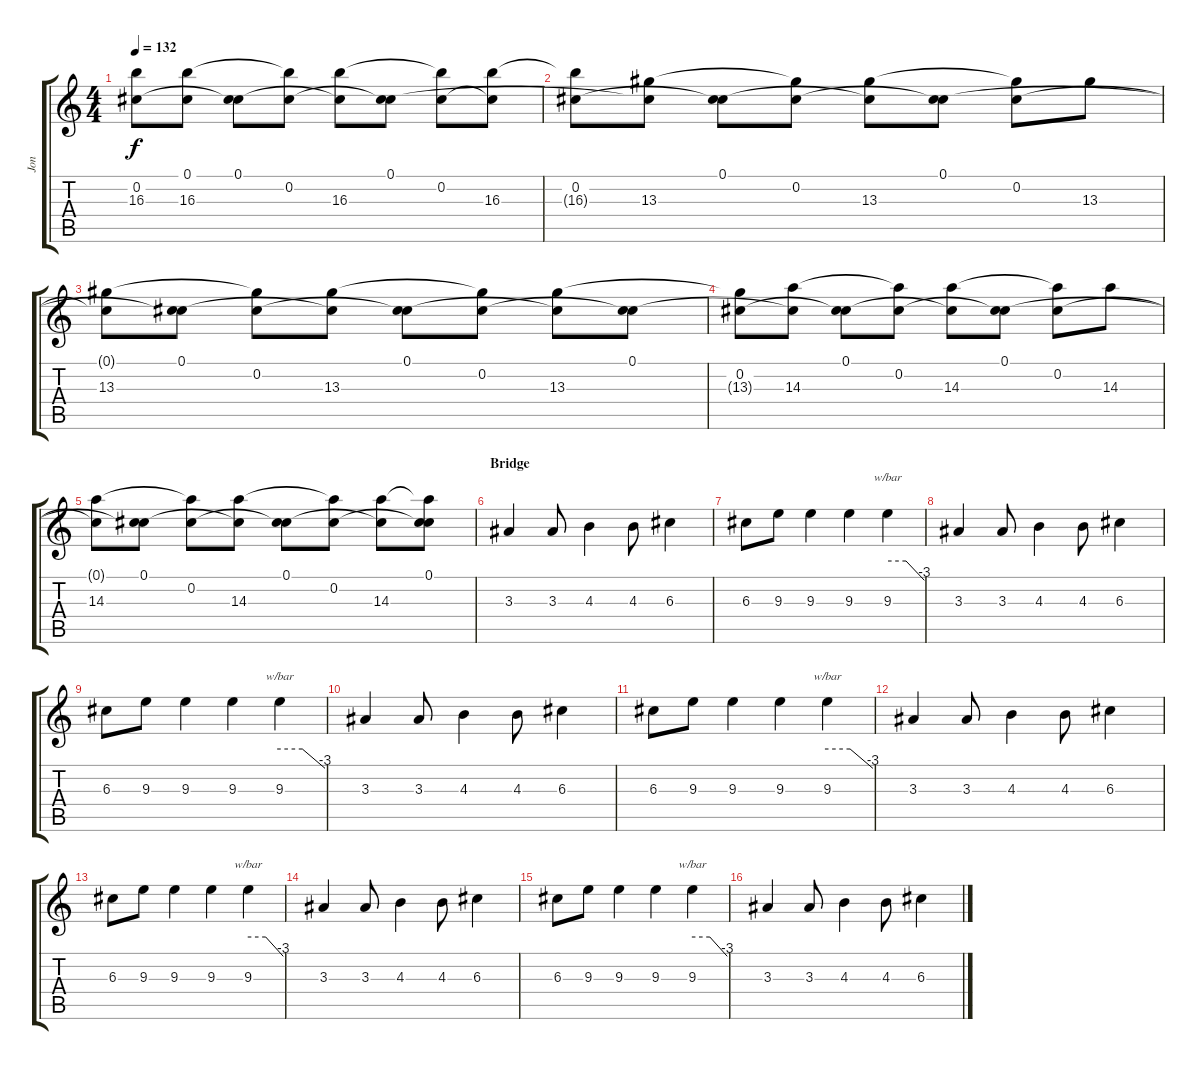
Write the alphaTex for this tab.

\track ("Jon" "Jon") {instrument overdrivenguitar}
\staff {score tabs}
\tuning (Db4 Db4 G3 D3 A2 E2) {hide}
\ts (4 4)
\tempo 132
\clef g2
\ks c
(0.2 16.3{t}).8{dy f} (0.1{t} 16.3).8 (0.1 0.2{t}).8 (0.2 16.3{t}).8 (0.1{t} 16.3).8 (0.1 0.2{t}).8 (0.2 16.3{t}).8 (0.2{t} 16.3).8 |
(0.2 16.3{t}).8 (0.1{t} 13.3).8 (0.1 0.2{t}).8 (0.2 13.3{t}).8 (0.1{t} 13.3).8 (0.1 0.2{t}).8 (0.2 13.3{t}).8 13.3.8 |
(0.1{t} 13.3).8 (0.1 0.2{t}).8 (0.2 13.3{t}).8 (0.1{t} 13.3).8 (0.1 0.2{t}).8 (0.2 13.3{t}).8 (0.1{t} 13.3).8 (0.1 0.2{t}).8 |
(0.2 13.3{t}).8 (0.1{t} 14.3).8 (0.1 0.2{t}).8 (0.2 14.3{t}).8 (0.1{t} 14.3).8 (0.1 0.2{t}).8 (0.2 14.3{t}).8 14.3.8 |
(0.1{t} 14.3).8 (0.1 0.2{t}).8 (0.2 14.3{t}).8 (0.1{t} 14.3).8 (0.1 0.2{t}).8 (0.2 14.3{t}).8 (0.1{t} 14.3).8 (0.1 0.2{t} 14.3{t}).8 |
\section ("" "Bridge")
3.3.4 3.3.8 4.3.4 4.3.8 6.3.4 |
6.3.8 9.3.8 9.3.4 9.3.4 9.3.4{tbe (custom default 0 0 30 0 60 -12)} |
3.3.4 3.3.8 4.3.4 4.3.8 6.3.4 |
6.3.8 9.3.8 9.3.4 9.3.4 9.3.4{tbe (custom default 0 0 30 0 60 -12)} |
3.3.4 3.3.8 4.3.4 4.3.8 6.3.4 |
6.3.8 9.3.8 9.3.4 9.3.4 9.3.4{tbe (custom default 0 0 30 0 60 -12)} |
3.3.4 3.3.8 4.3.4 4.3.8 6.3.4 |
6.3.8 9.3.8 9.3.4 9.3.4 9.3.4{tbe (custom default 0 0 30 0 60 -12)} |
3.3.4 3.3.8 4.3.4 4.3.8 6.3.4 |
6.3.8 9.3.8 9.3.4 9.3.4 9.3.4{tbe (custom default 0 0 30 0 60 -12)} |
3.3.4 3.3.8 4.3.4 4.3.8 6.3.4
